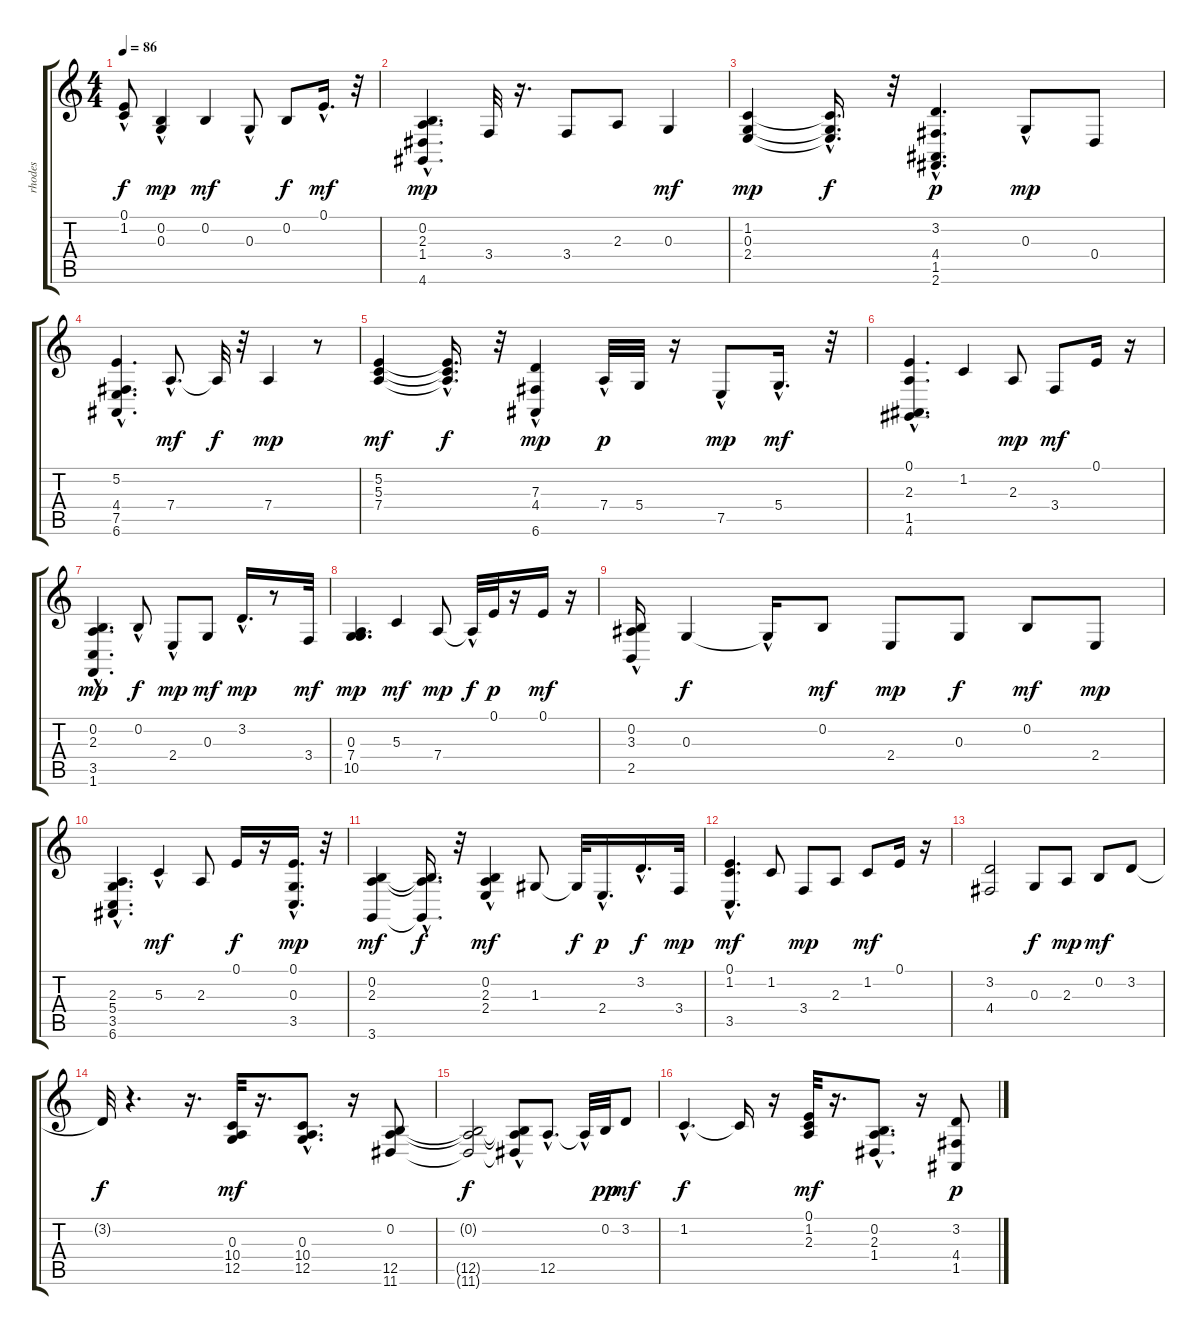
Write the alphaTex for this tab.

\track ("rhodes" "rhodes") {instrument electricpiano1}
\staff {score tabs}
\tuning (E4 B3 G3 D3 A2 E2) {hide}
\ts (4 4)
\tempo 86
\clef g2
\ks c
(0.1{hac t} 1.2{hac t}).8{dy f} (0.2{hac} 0.3{hac}).4{dy mp} 0.2.4{dy mf} 0.3{hac}.8 0.2.8{dy f} 0.1{hac}.16{d dy mf} r.32 |
(0.2{hac} 2.3 1.4{hac} 4.6).4{d dy mp} 3.4.32 r.16{d} 3.4.8 2.3.8 0.3.4{dy mf} |
(1.2 0.3 2.4).4{dy mp} (1.2{t} 0.3{t} 2.4{hac t}).16{d dy f} r.32 (3.2 4.4{hac} 1.5{hac} 2.6).4{d dy p} 0.3{hac}.8{dy mp} 0.4.8 |
(5.2{hac} 4.4 7.5 6.6{hac}).4{d} 7.4{hac}.8{d dy mf} 7.4{t}.32{dy f} r.32 7.4.4{dy mp} r.8 |
(5.2 5.3 7.4).4{dy mf} (5.2{t} 5.3{t} 7.4{hac t}).16{d dy f} r.32 (7.3 4.4 6.6{hac}).4{dy mp} 7.4{hac}.32{dy p} 5.4.32 r.16 7.5{hac}.8{dy mp} 5.4{hac}.16{d dy mf} r.32 |
(0.1{hac} 2.3 1.5 4.6).4{d} 1.2.4 2.3.8{dy mp} 3.4.8{dy mf} 0.1.16 r.16 |
(0.2 2.3 3.5{hac} 1.6).4{d dy mp} 0.2{hac}.8{dy f} 2.4{hac}.8{dy mp} 0.3.8{dy mf} 3.2{hac}.16{d dy mp} r.8 3.4.32{dy mf} |
(0.3 7.4 10.5).4{d dy mp} 5.3.4{dy mf} 7.4.8{dy mp} 7.4{hac t}.32{dy f} 0.1.32{dy p} r.16 0.1.16{dy mf} r.16 |
(0.2 3.3{hac} 2.5{hac}).16 0.3.4{dy f} 0.3{hac t}.16 0.2.8{dy mf} 2.4.8{dy mp} 0.3.8{dy f} 0.2.8{dy mf} 2.4.8{dy mp} |
(2.3 5.4 3.5{hac} 6.6).4{d} 5.3{hac}.4{dy mf} 2.3.8 0.1.16{dy f} r.16 (0.1{hac} 0.3{hac} 3.5{hac}).16{d dy mp} r.32 |
(0.2 2.3 3.6).4{dy mf} (0.2{hac t} 2.3{hac t} 3.6{hac t}).16{d dy f} r.32 (0.2 2.3{hac} 2.4{hac}).4{dy mf} 1.3.8 1.3{t}.32{dy f} 2.4{hac}.16{d dy p} 3.2{hac}.16{d dy f} 3.4.32{dy mp} |
(0.1{hac} 1.2 3.5).4{d dy mf} 1.2.8 3.4.8{dy mp} 2.3.8 1.2.8{dy mf} 0.1.16 r.16 |
(3.2 4.4).2 0.3.8{dy f} 2.3.8{dy mp} 0.2.8{dy mf} 3.2.8 |
3.2{t}.32{dy f} r.4{d} r.16{d} (0.3 10.4 12.5).32{dy mf} r.16{d} (0.3 10.4{hac} 12.5{hac}).8{d} r.16 (0.2 12.5 11.6).8 |
(0.2{t} 12.5{t} 11.6{t}).2{dy f} (0.2{t} 12.5{t} 11.6{hac t}).8 12.5{hac}.8{d} 12.5{hac t}.32 0.2.32{dy pp} 3.2.8{dy mf} |
1.2{hac}.4{d dy f} 1.2{t}.16 r.16 (0.1 1.2 2.3).32{dy mf} r.16{d} (0.2{hac} 2.3{hac} 1.4).8{d} r.16 (3.2 4.4 1.5).8{dy p}
